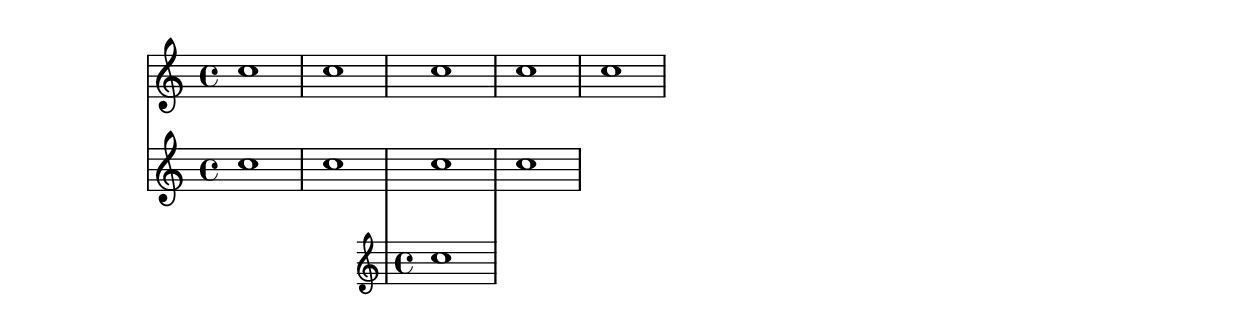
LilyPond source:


\version "2.1.29"

% definitely wil be renamed to something.
%{
(Message vers:9)
To: Adrian Mariano <adrian@camcornelledu>.
cc: gnu-music-discuss@gnu.org
Subject: Re: Switching from one staff to two staves 
Reply-To: janneke@gnu.org
In-reply-to: Your message of "Tue, 19 Jan 1999 12:27:10 EST."
             <199901191727.MAA29757@avalanchecamcornelledu>. 
Date: Wed, 20 Jan 1999 09:39:22 +0100
From: Jan Nieuwenhuizen <jan@beavis-nt>

On Tuesday, 19 January 1999, Adrian Mariano writes:

>> I want to typeset something which starts out with just one staff and then
>> harmony comes in and there are two staves.  I can't figure out how to do
>> this.  I get an extra blank staff during the second section (using
>> Lily 1.1.15):

There used to be an example called 'multi.ly'...
Try this (we'll include it in pl23/24):

extra-staff.ly:
%}


\header{ texidoc="@cindex Staff Extra
@cindex Staff Ossia
You can add (possibly temporarily) an extra staff after the beginning of 
a piece. "
}

\score {
	<<
		\new Staff \notes\relative c''{ c1 c c c c }
		\new StaffGroup \notes\relative c''{ 
			\new Staff 
			c1 c
			<< c1 \new Staff { c1 } >>
			c
		}
	>>
  	\paper {
		raggedright = ##t
		\context{
			\ScoreContext

		}
	}
}




